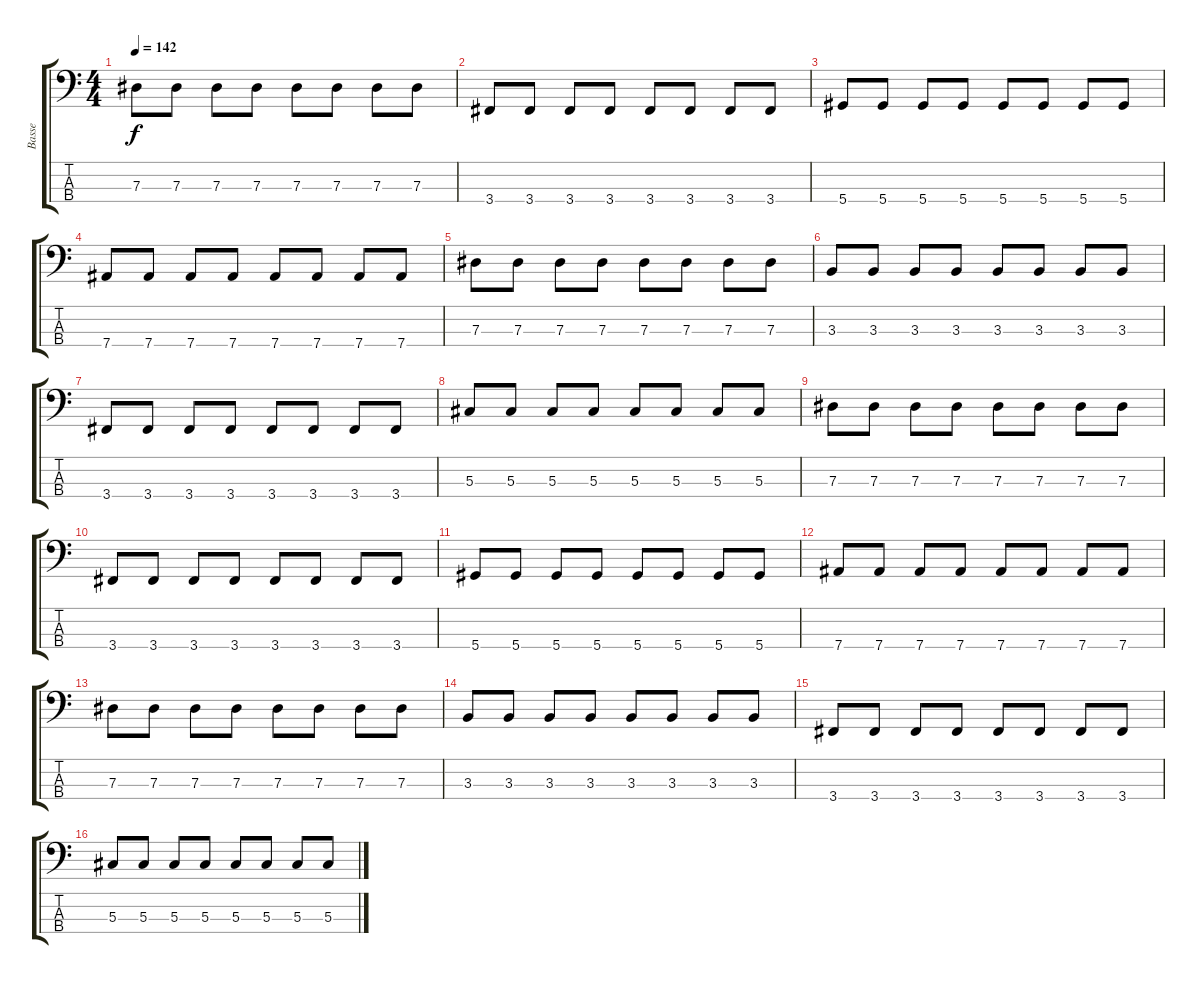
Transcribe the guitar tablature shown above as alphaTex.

\track ("Basse" "Basse") {instrument electricbassfinger}
\staff {score tabs}
\tuning (Gb2 Db2 Ab1 Eb1) {hide}
\ts (4 4)
\tempo 142
\clef f4
\ks c
7.3.8{dy f} 7.3.8 7.3.8 7.3.8 7.3.8 7.3.8 7.3.8 7.3.8 |
3.4.8 3.4.8 3.4.8 3.4.8 3.4.8 3.4.8 3.4.8 3.4.8 |
5.4.8 5.4.8 5.4.8 5.4.8 5.4.8 5.4.8 5.4.8 5.4.8 |
7.4.8 7.4.8 7.4.8 7.4.8 7.4.8 7.4.8 7.4.8 7.4.8 |
7.3.8 7.3.8 7.3.8 7.3.8 7.3.8 7.3.8 7.3.8 7.3.8 |
3.3.8 3.3.8 3.3.8 3.3.8 3.3.8 3.3.8 3.3.8 3.3.8 |
3.4.8 3.4.8 3.4.8 3.4.8 3.4.8 3.4.8 3.4.8 3.4.8 |
5.3.8 5.3.8 5.3.8 5.3.8 5.3.8 5.3.8 5.3.8 5.3.8 |
7.3.8 7.3.8 7.3.8 7.3.8 7.3.8 7.3.8 7.3.8 7.3.8 |
3.4.8 3.4.8 3.4.8 3.4.8 3.4.8 3.4.8 3.4.8 3.4.8 |
5.4.8 5.4.8 5.4.8 5.4.8 5.4.8 5.4.8 5.4.8 5.4.8 |
7.4.8 7.4.8 7.4.8 7.4.8 7.4.8 7.4.8 7.4.8 7.4.8 |
7.3.8 7.3.8 7.3.8 7.3.8 7.3.8 7.3.8 7.3.8 7.3.8 |
3.3.8 3.3.8 3.3.8 3.3.8 3.3.8 3.3.8 3.3.8 3.3.8 |
3.4.8 3.4.8 3.4.8 3.4.8 3.4.8 3.4.8 3.4.8 3.4.8 |
5.3.8 5.3.8 5.3.8 5.3.8 5.3.8 5.3.8 5.3.8 5.3.8
